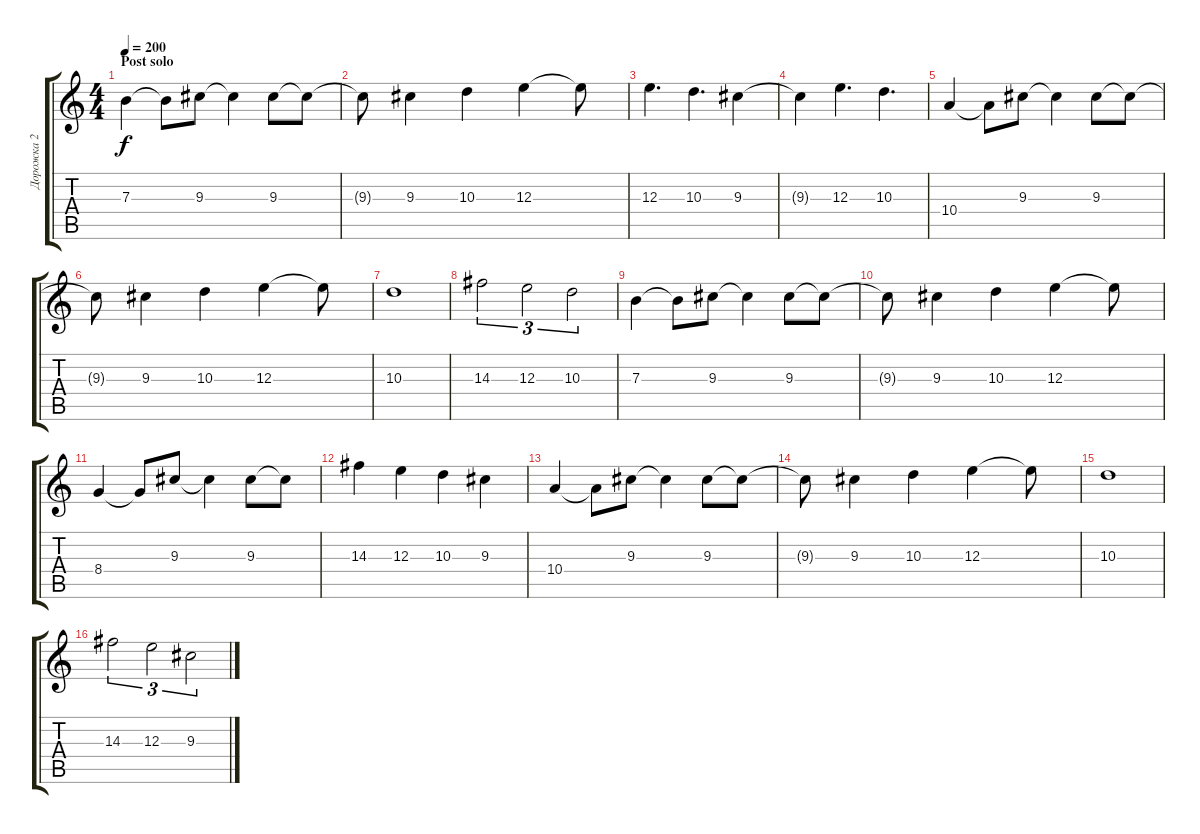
\track ("Дорожка 2" "Дорожка 2") {instrument distortionguitar}
\staff {score tabs}
\tuning (Db4 Ab3 E3 B2 Gb2 B1) {hide}
\ts (4 4)
\section ("" "Post solo")
\tempo 200
\clef g2
\ks c
7.3.4{dy f} 7.3{t}.8 9.3.8 9.3{t}.4 9.3.8 9.3{t}.8 |
9.3{t}.8 9.3.4 10.3.4 12.3.4 12.3{t}.8 |
12.3.4{d} 10.3.4{d} 9.3.4 |
9.3{t}.4 12.3.4{d} 10.3.4{d} |
10.4.4 10.4{t}.8 9.3.8 9.3{t}.4 9.3.8 9.3{t}.8 |
9.3{t}.8 9.3.4 10.3.4 12.3.4 12.3{t}.8 |
10.3.1 |
14.3.2{tu (3 2)} 12.3.2{tu (3 2)} 10.3.2{tu (3 2)} |
7.3.4 7.3{t}.8 9.3.8 9.3{t}.4 9.3.8 9.3{t}.8 |
9.3{t}.8 9.3.4 10.3.4 12.3.4 12.3{t}.8 |
8.4.4 8.4{t}.8 9.3.8 9.3{t}.4 9.3.8 9.3{t}.8 |
14.3.4 12.3.4 10.3.4 9.3.4 |
10.4.4 10.4{t}.8 9.3.8 9.3{t}.4 9.3.8 9.3{t}.8 |
9.3{t}.8 9.3.4 10.3.4 12.3.4 12.3{t}.8 |
10.3.1 |
14.3.2{tu (3 2)} 12.3.2{tu (3 2)} 9.3.2{tu (3 2)}
